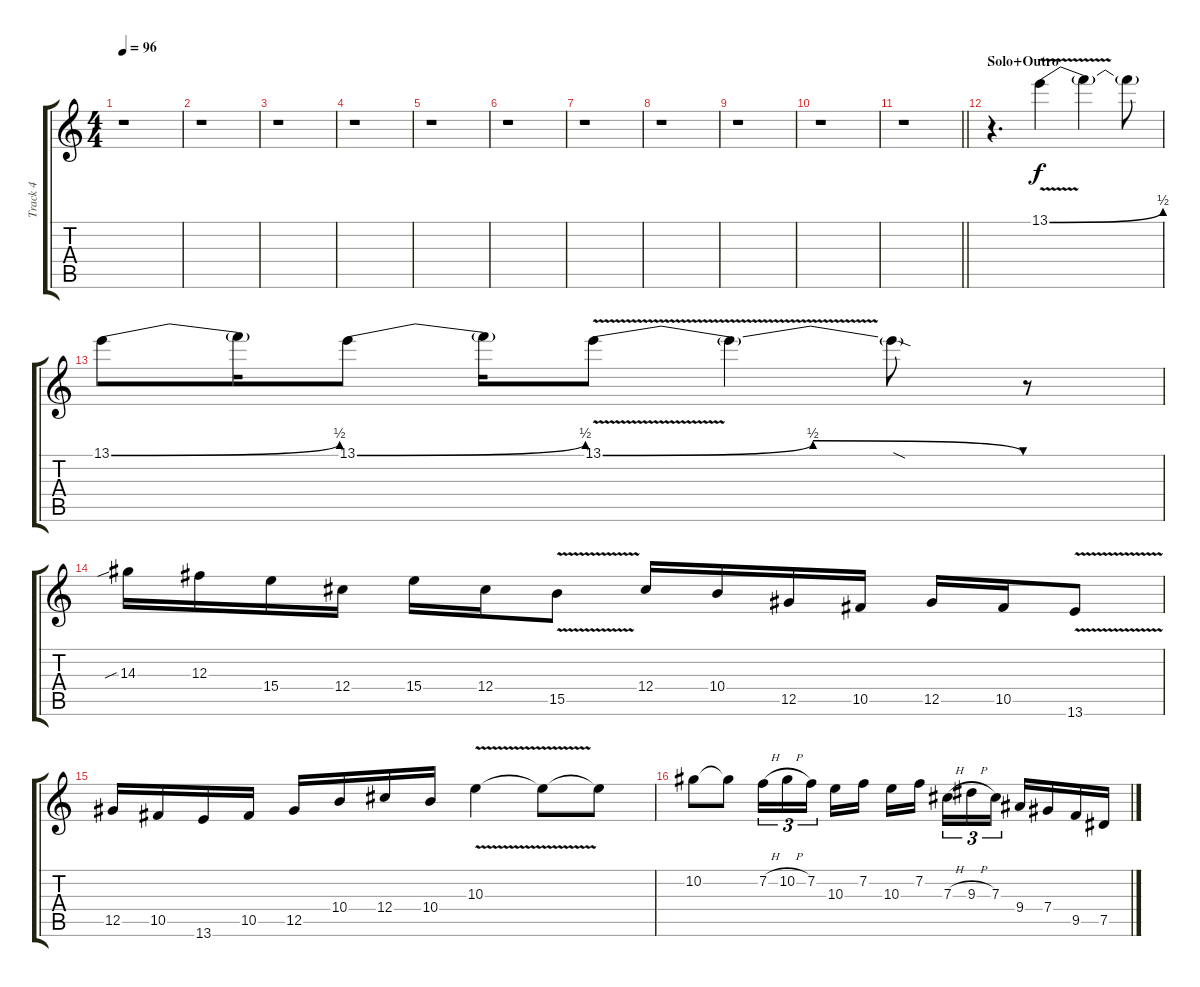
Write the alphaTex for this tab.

\track ("Track 4" "Track 4") {instrument overdrivenguitar}
\staff {score tabs}
\tuning (Eb4 Bb3 Gb3 Db3 Ab2 Eb2) {hide}
\ts (4 4)
\tempo 96
\clef g2
\ks c
r.1{dy f} |
r.1 |
r.1 |
r.1 |
r.1 |
r.1 |
r.1 |
r.1 |
r.1 |
r.1 |
\barLineRight lightlight
r.1 |
\section ("" "Solo+Outro")
r.4{d} 13.1{be (bend 0 0 60 2) v}.4 13.1{t}.4 13.1{t}.8 |
13.1{be (bend 0 0 60 2)}.8 13.1{t}.16 13.1{be (bend 0 0 60 2)}.8 13.1{t}.16 13.1{be (bendrelease 0 0 15 2 45 2 60 0) v}.8 13.1{t}.4 13.1{sod t}.8 r.8 |
14.3{sib}.16 12.3.16 15.4.16 12.4.16 15.4.16 12.4.16 15.5{v}.8 12.4.16 10.4.16 12.5.16 10.5.16 12.5.16 10.5.16 13.6{v}.8 |
12.5.16 10.5.16 13.6.16 10.5.16 12.5.16 10.4.16 12.4.16 10.4.16 10.3{v}.4 10.3{t}.8 10.3{t}.8 |
10.2.8 10.2{t}.8 7.2{h}.16{tu (3 2)} 10.2{h}.16{tu (3 2)} 7.2.16{tu (3 2) beam splitsecondary} 10.3.16 7.2.16 10.3.16 7.2.16{beam splitsecondary} 7.3{h}.16{tu (3 2)} 9.3{h}.16{tu (3 2)} 7.3.16{tu (3 2)} 9.4.16 7.4.16 9.5.16 7.5.16
